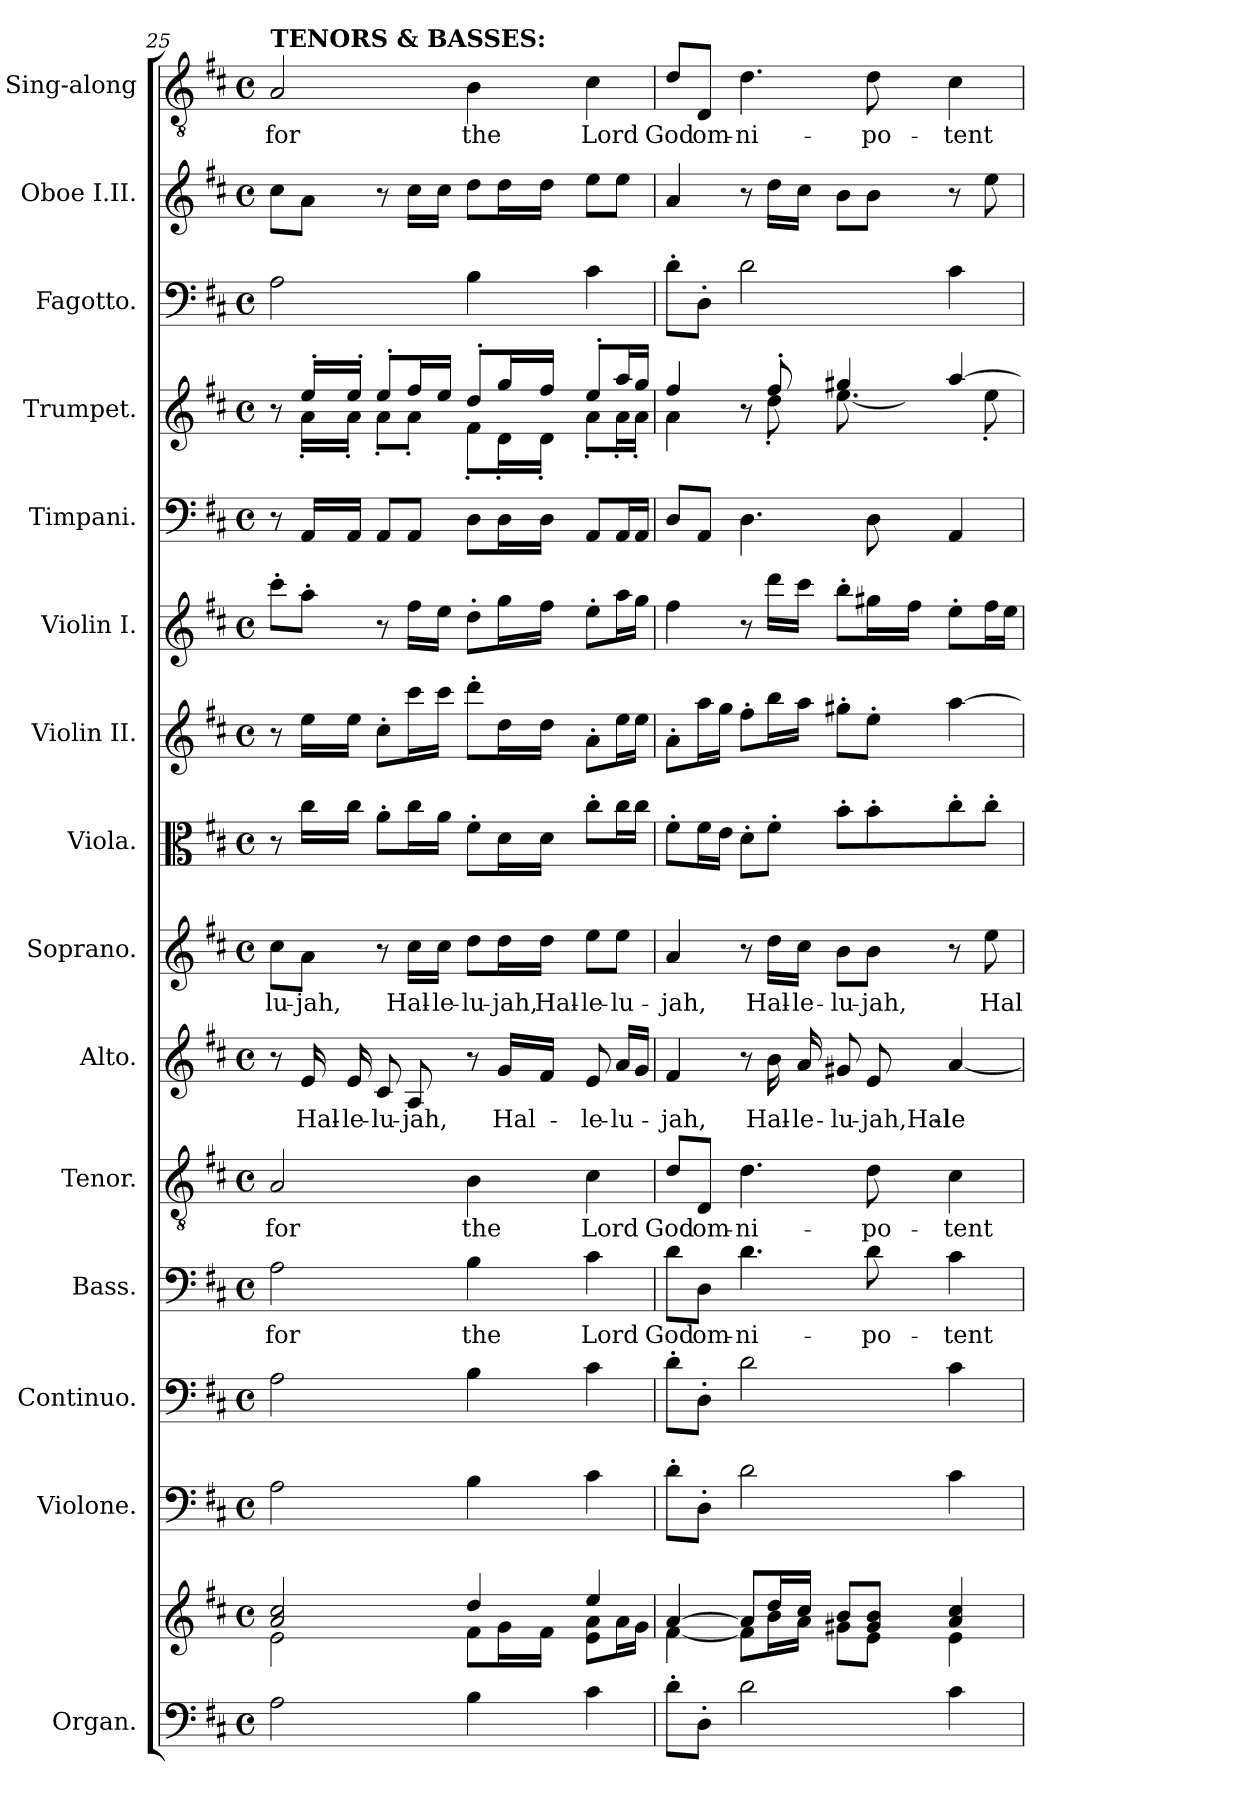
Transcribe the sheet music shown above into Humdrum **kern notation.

**kern	**kern	**text	**kern	**kern	**kern	**text	**kern	**text	**kern	**text	**kern	**text	**kern	**kern	**kern	**kern	**kern	**kern	**kern	**kern	**text
*part15	*part15	*part15	*part14	*part13	*part12	*part12	*part11	*part11	*part10	*part10	*part9	*part9	*part8	*part7	*part6	*part5	*part4	*part3	*part2	*part1	*part1
*staff16	*staff15	*staff15	*staff14	*staff13	*staff12	*staff12	*staff11	*staff11	*staff10	*staff10	*staff9	*staff9	*staff8	*staff7	*staff6	*staff5	*staff4	*staff3	*staff2	*staff1	*staff1
*I"Organ.	*	*	*I"Violone.	*I"Continuo.	*I"Bass.	*	*I"Tenor.	*	*I"Alto.	*	*I"Soprano.	*	*I"Viola.	*I"Violin II.	*I"Violin I.	*I"Timpani.	*I"Trumpet.	*I"Fagotto.	*I"Oboe I.II.	*I"Sing-along	*
*	*	*	*	*	*	*	*	*	*	*	*	*	*	*	*	*I'Timp	*I'Tpt	*	*I'Ob	*	*
!!LO:PB:g=z
*clefF4	*clefG2	*	*clefF4	*clefF4	*clefF4	*	*clefGv2	*	*clefG2	*	*clefG2	*	*clefC3	*clefG2	*clefG2	*clefF4	*clefG2	*clefF4	*clefG2	*clefGv2	*
*	*	*	*ITrd7c12	*	*	*	*	*	*	*	*	*	*	*	*	*	*	*	*	*	*
*k[f#c#]	*k[f#c#]	*	*k[f#c#]	*k[f#c#]	*k[f#c#]	*	*k[f#c#]	*	*k[f#c#]	*	*k[f#c#]	*	*k[f#c#]	*k[f#c#]	*k[f#c#]	*k[f#c#]	*k[f#c#]	*k[f#c#]	*k[f#c#]	*k[f#c#]	*
*M4/4	*M4/4	*	*M4/4	*M4/4	*M4/4	*	*M4/4	*	*M4/4	*	*M4/4	*	*M4/4	*M4/4	*M4/4	*M4/4	*M4/4	*M4/4	*M4/4	*M4/4	*
*met(c)	*met(c)	*	*met(c)	*met(c)	*met(c)	*	*met(c)	*	*met(c)	*	*met(c)	*	*met(c)	*met(c)	*met(c)	*met(c)	*met(c)	*met(c)	*met(c)	*met(c)	*
=25	=25	=25	=25	=25	=25	=25	=25	=25	=25	=25	=25	=25	=25	=25	=25	=25	=25	=25	=25	=25	=25
*	*^	*	*	*	*	*	*	*	*	*	*	*	*	*	*	*	*	*	*	*	*
!	!	!	!	!	!	!	!	!	!	!	!	!	!	!	!	!	!	!	!	!	!LO:TX:a:B:t=TENORS & BASSES&colon;	!
!	!	!	!	!	!	!	!LO:LY:b	!	!LO:LY:b	!	!	!	!LO:LY:b	!	!	!	!	!	!	!	!	!LO:LY:b
*	*	*	*	*	*	*	*	*	*	*	*	*	*	*	*	*	*	*^	*	*	*	*
2A\	2a!/ 2cc#!/	2e!\	.	2AA\	2A\	2A\	for	2A/	for	8r	.	8cc#\L	-lu-	8r	8r	8ccc#'\L	8r	8r	8ryy	2A\	8cc#\L	2A/	for
!	!	!	!	!	!	!	!	!	!	!	!LO:LY:b	!	!LO:LY:b	!	!	!	!	!	!	!	!	!	!
.	.	.	.	.	.	.	.	.	.	16e/	Hal-	8a\J	-jah,	16cc#\LL	16ee\LL	8aa'\J	16AA/LL	16ee'/LL	16a'\LL	.	8a\J	.	.
!	!	!	!	!	!	!	!	!	!	!	!LO:LY:b	!	!	!	!	!	!	!	!	!	!	!	!
.	.	.	.	.	.	.	.	.	.	16e/	-le-	.	.	16cc#\JJ	16ee\JJ	.	16AA/JJ	16ee'/JJ	16a'\JJ	.	.	.	.
!	!	!	!	!	!	!	!	!	!	!	!LO:LY:b	!	!	!	!	!	!	!	!	!	!	!	!
.	.	.	.	.	.	.	.	.	.	8c#/	-lu-	8r	.	8a'\L	8cc#'\L	8r	8AA/L	8ee'/L	8a'\L	.	8r	.	.
!	!	!	!	!	!	!	!	!	!	!	!LO:LY:b	!	!LO:LY:b	!	!	!	!	!	!	!	!	!	!
.	.	.	.	.	.	.	.	.	.	8A/	-jah,	16cc#\LL	Hal-	16cc#\L	16ccc#\L	16ff#\LL	8AA/J	16ff#/L	8a'\J	.	16cc#\LL	.	.
!	!	!	!	!	!	!	!	!	!	!	!	!	!LO:LY:b	!	!	!	!	!	!	!	!	!	!
.	.	.	.	.	.	.	.	.	.	.	.	16cc#\JJ	-le-	16a\JJ	16ccc#\JJ	16ee\JJ	.	16ee/JJ	.	.	16cc#\JJ	.	.
!	!	!	!	!	!	!	!LO:LY:b	!	!LO:LY:b	!	!	!	!LO:LY:b	!	!	!	!	!	!	!	!	!	!LO:LY:b
4B\	4dd!/	8f#!\L	.	4BB\	4B\	4B\	the	4B\	the	8r	.	8dd\L	-lu-	8f#'\L	8ddd'\L	8dd'\L	8D\L	8dd'/L	8f#'\L	4B\	8dd\L	4B\	the
!	!	!	!	!	!	!	!	!	!	!	!LO:LY:b	!	!LO:LY:b	!	!	!	!	!	!	!	!	!	!
.	.	16g!\L	.	.	.	.	.	.	.	16g/LL	Hal-	16dd\L	-jah,	16d\L	16dd\L	16gg\L	16D\L	16gg/L	16d'\L	.	16dd\L	.	.
!	!	!	!	!	!	!	!	!	!	!	!	!	!LO:LY:b	!	!	!	!	!	!	!	!	!	!
.	.	16f#!\JJ	.	.	.	.	.	.	.	16f#/JJ	.	16dd\JJ	Hal-	16d\JJ	16dd\JJ	16ff#\JJ	16D\JJ	16ff#/JJ	16d'\JJ	.	16dd\JJ	.	.
!	!	!	!	!	!	!	!LO:LY:b	!	!LO:LY:b	!	!LO:LY:b	!	!LO:LY:b	!	!	!	!	!	!	!	!	!	!LO:LY:b
4c#\	4ee!/	8e!\ 8a!\L	.	4C#\	4c#\	4c#\	Lord	4c#\	Lord	8e/	-le-	8ee\L	-le-	8cc#'\L	8a'\L	8ee'\L	8AA/L	8ee'/L	8a'\L	4c#\	8ee\L	4c#\	Lord
!	!	!	!	!	!	!	!	!	!	!	!LO:LY:b	!	!LO:LY:b	!	!	!	!	!	!	!	!	!	!
.	.	16a!\L	.	.	.	.	.	.	.	16a/LL	-lu-	8ee\J	-lu-	16cc#\L	16ee\L	16aa\L	16AA/L	16aa/L	16a'\L	.	8ee\J	.	.
.	.	16g!\JJ	.	.	.	.	.	.	.	16g/JJ	.	.	.	16cc#\JJ	16ee\JJ	16gg\JJ	16AA/JJ	16gg/JJ	16a'\JJ	.	.	.	.
=26	=26	=26	=26	=26	=26	=26	=26	=26	=26	=26	=26	=26	=26	=26	=26	=26	=26	=26	=26	=26	=26	=26	=26
!	!	!	!LO:LY:b	!	!	!	!LO:LY:b	!	!LO:LY:b	!	!LO:LY:b	!	!LO:LY:b	!	!	!	!	!	!	!	!	!	!LO:LY:b
8d'\L	[4a!/	[4f#!\	.	8D'\L	8d'\L	8d\L	God	8d/L	God	4f#/	-jah,	4a/	-jah,	8f#'\L	8a'\L	4ff#\	8D/L	4ff#/	4a\	8d'\L	4a/	8d/L	God
!	!	!	!	!	!	!	!LO:LY:b	!	!LO:LY:b	!	!	!	!	!	!	!	!	!	!	!	!	!	!LO:LY:b
8D'\J	.	.	.	8DD'\J	8D'\J	8D\J	om-	8D/J	om-	.	.	.	.	16f#\L	16aa\L	.	8AA/J	.	.	8D'\J	.	8D/J	om-
.	.	.	.	.	.	.	.	.	.	.	.	.	.	16e\JJ	16gg\JJ	.	.	.	.	.	.	.	.
!	!	!	!	!	!	!	!LO:LY:b	!	!LO:LY:b	!	!	!	!	!	!	!	!	!	!	!	!	!	!LO:LY:b
2d\	8a!/L]	8f#!\L]	.	2D\	2d\	4.d\	-ni-	4.d\	-ni-	8r	.	8r	.	8d'\L	8ff#'\L	8r	4.D\	8r	8ryy	2d\	8r	4.d\	-ni-
!	!	!	!	!	!	!	!	!	!	!	!LO:LY:b	!	!LO:LY:b	!	!	!	!	!	!	!	!	!	!
.	16dd!/L	16b!\L	.	.	.	.	.	.	.	16b\	Hal-	16dd\LL	Hal-	8f#'\J	16bb\L	16ddd\LL	.	8ff#'/	8dd'\	.	16dd\LL	.	.
!	!	!	!	!	!	!	!	!	!	!	!LO:LY:b	!	!LO:LY:b	!	!	!	!	!	!	!	!	!	!
.	16cc#!/JJ	16a!\JJ	.	.	.	.	.	.	.	16a/	-le-	16cc#\JJ	-le-	.	16aa\JJ	16ccc#\JJ	.	.	.	.	16cc#\JJ	.	.
!	!	!	!	!	!	!	!	!	!	!	!LO:LY:b	!	!LO:LY:b	!	!	!	!	!	!	!	!	!	!
.	8b!/L	8g#X!\L	.	.	.	.	.	.	.	8g#X/	-lu-	8b\L	-lu-	8b'\L	8gg#X'\L	8bb'\L	.	4gg#X/	[8.ee\	.	8b\L	.	.
!	!	!	!	!	!	!	!LO:LY:b	!	!LO:LY:b	!	!LO:LY:b	!	!LO:LY:b	!	!	!	!	!	!	!	!	!	!LO:LY:b
.	8g#!/ 8b!/J	8e!\J	.	.	.	8d\	-po-	8d\	-po-	8e/	-jah,Hal-	8b\J	-jah,	8b'\	8ee'\J	16gg#X\L	8D\	.	.	.	8b\J	8d\	-po-
.	.	.	.	.	.	.	.	.	.	.	.	.	.	.	.	16ff#\JJ	.	.	8ee\yy]	.	.	.	.
!	!	!	!	!	!	!	!LO:LY:b	!	!LO:LY:b	!	!LO:LY:b	!	!	!	!	!	!	!	!	!	!	!	!LO:LY:b
4c#\	4a!/ 4cc#!/	4e!\	.	4C#\	4c#\	4c#\	-tent	4c#\	-tent	[4a/	-le-	8r	.	8cc#'\	[4aa\	8ee'\L	4AA/	[4aa/	.	4c#\	8r	4c#\	-tent
.	.	.	.	.	.	.	.	.	.	.	.	.	.	.	.	.	.	.	16ryy	.	.	.	.
!	!	!	!	!	!	!	!	!	!	!	!	!	!LO:LY:b	!	!	!	!	!	!	!	!	!	!
.	.	.	.	.	.	.	.	.	.	.	.	8ee\	Hal-	8cc#'\J	.	16ff#\L	.	.	8ee'\	.	8ee\	.	.
.	.	.	.	.	.	.	.	.	.	.	.	.	.	.	.	16ee\JJ	.	.	.	.	.	.	.
*	*v	*v	*	*	*	*	*	*	*	*	*	*	*	*	*	*	*	*v	*v	*	*	*	*
=	=	=	=	=	=	=	=	=	=	=	=	=	=	=	=	=	=	=	=	=	=
*-	*-	*-	*-	*-	*-	*-	*-	*-	*-	*-	*-	*-	*-	*-	*-	*-	*-	*-	*-	*-	*-
